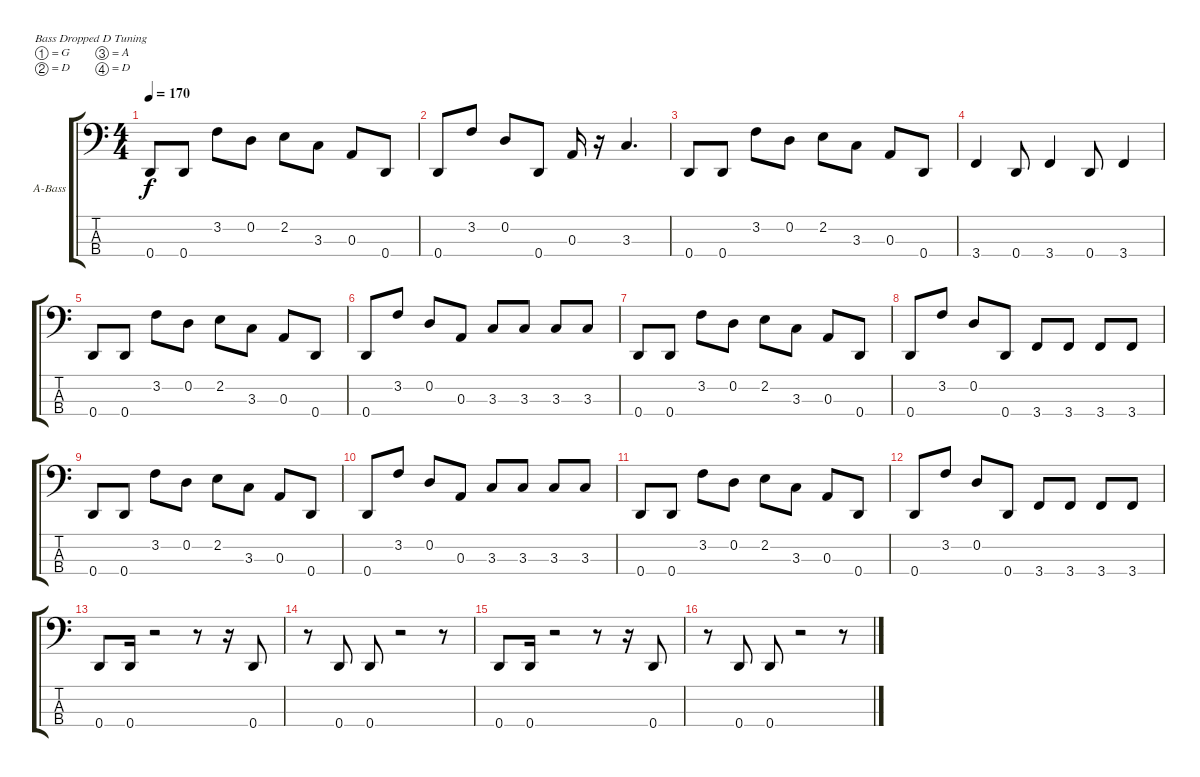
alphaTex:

\bracketExtendMode groupsimilarinstruments
\firstSystemTrackNameOrientation horizontal
\otherSystemsTrackNameOrientation horizontal
\track ("Electric Bass" "A-Bass") {instrument acousticbass}
\staff {score tabs}
\tuning (G2 D2 A1 D1)
\ts (4 4)
\tempo 170
\clef f4
\ks c
0.4.8{dy f} 0.4.8 3.2.8 0.2.8 2.2.8 3.3.8 0.3.8 0.4.8 |
0.4.8 3.2.8 0.2.8 0.4.8 0.3.16 r.16 3.3.4{d} |
0.4.8 0.4.8 3.2.8 0.2.8 2.2.8 3.3.8 0.3.8 0.4.8 |
3.4.4 0.4.8 3.4.4 0.4.8 3.4.4 |
0.4.8 0.4.8 3.2.8 0.2.8 2.2.8 3.3.8 0.3.8 0.4.8 |
0.4.8 3.2.8 0.2.8 0.3.8 3.3.8 3.3.8 3.3.8 3.3.8 |
0.4.8 0.4.8 3.2.8 0.2.8 2.2.8 3.3.8 0.3.8 0.4.8 |
0.4.8 3.2.8 0.2.8 0.4.8 3.4.8 3.4.8 3.4.8 3.4.8 |
0.4.8 0.4.8 3.2.8 0.2.8 2.2.8 3.3.8 0.3.8 0.4.8 |
0.4.8 3.2.8 0.2.8 0.3.8 3.3.8 3.3.8 3.3.8 3.3.8 |
0.4.8 0.4.8 3.2.8 0.2.8 2.2.8 3.3.8 0.3.8 0.4.8 |
0.4.8 3.2.8 0.2.8 0.4.8 3.4.8 3.4.8 3.4.8 3.4.8 |
0.4.8 0.4.16 r.2 r.8 r.16 0.4.8 |
r.8 0.4.8 0.4.8 r.2 r.8 |
0.4.8 0.4.16 r.2 r.8 r.16 0.4.8 |
r.8 0.4.8 0.4.8 r.2 r.8
